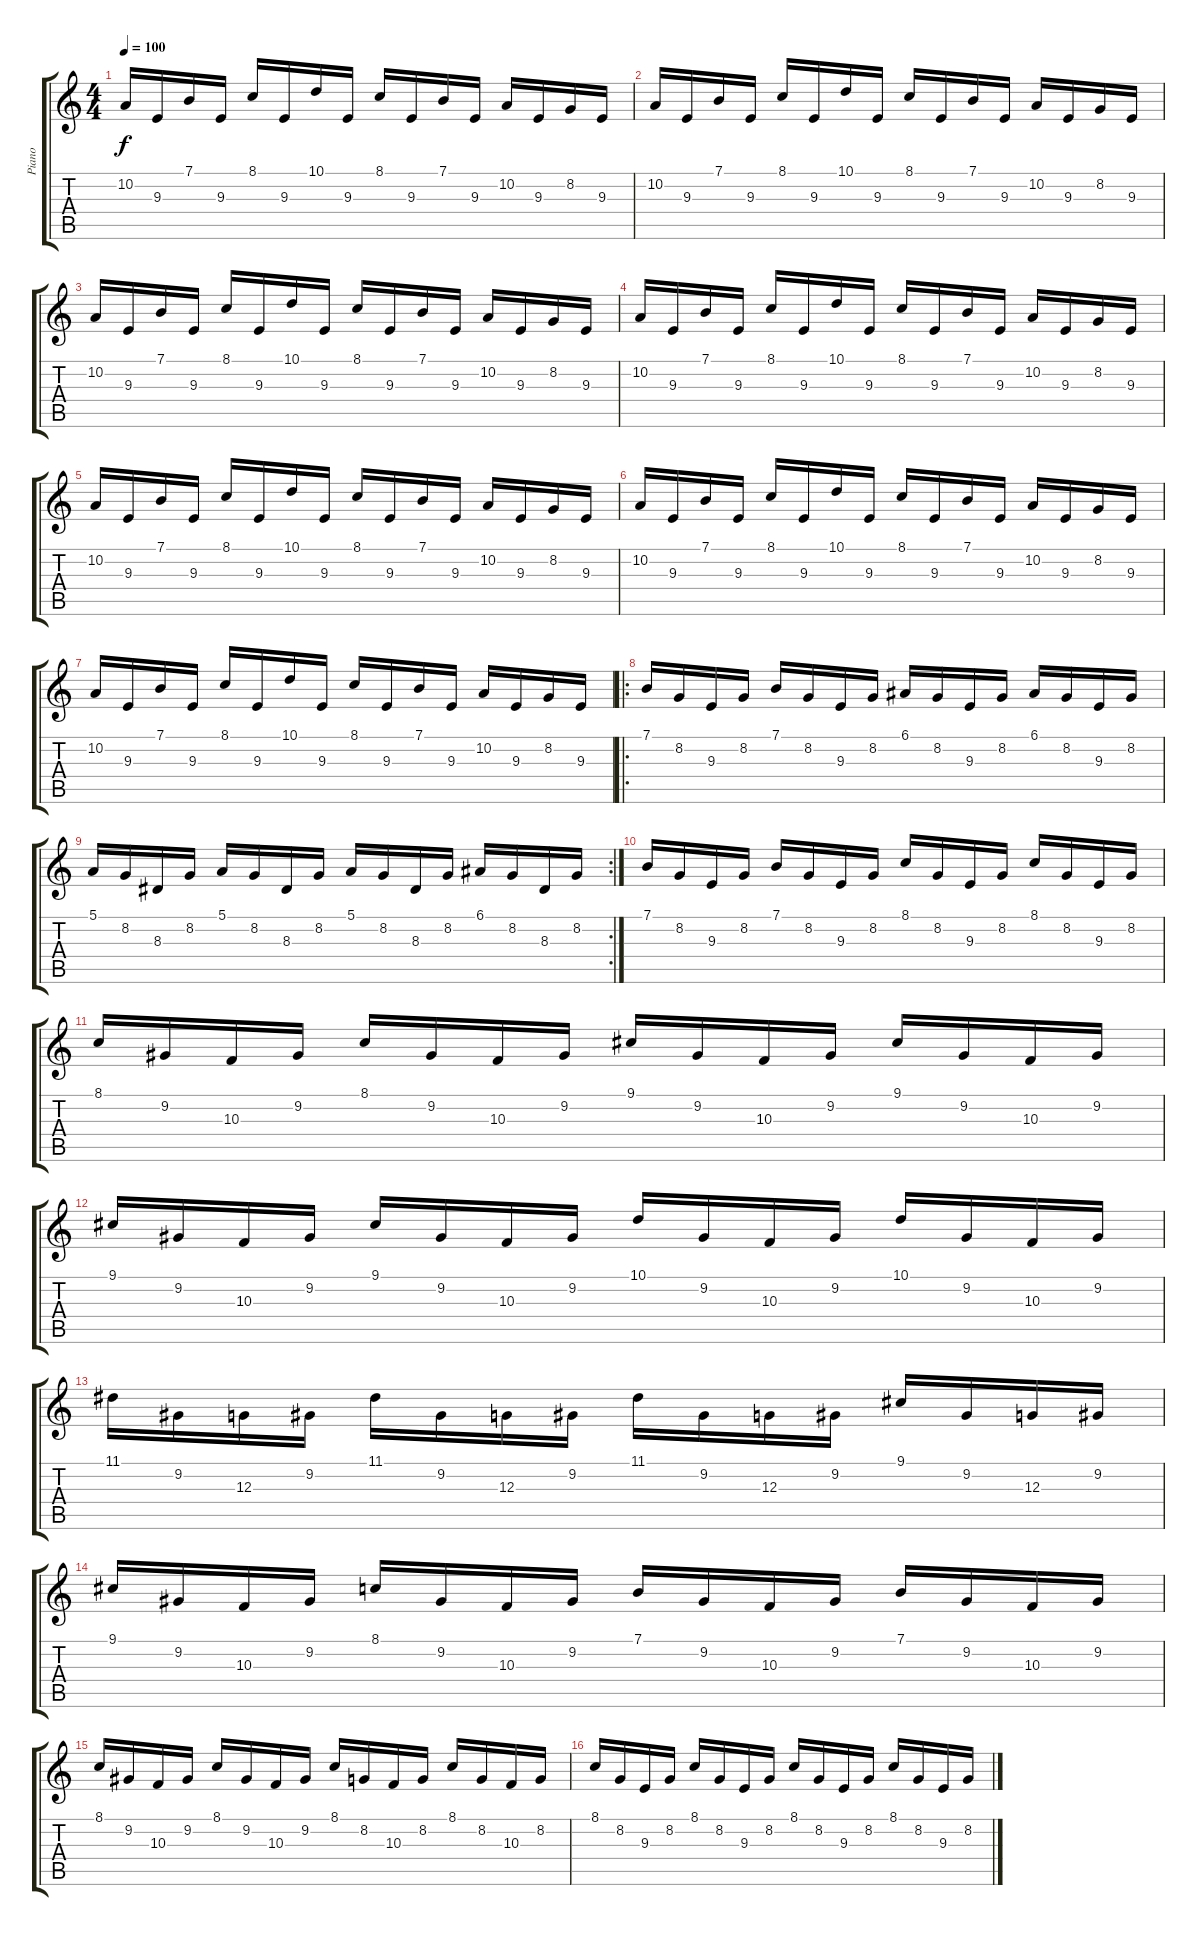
\track ("Piano" "Piano") {instrument acousticgrandpiano}
\staff {score tabs}
\tuning (E4 B3 G3 D3 A2 E2) {hide}
\ts (4 4)
\tempo 100
\clef g2
\ks c
10.2.16{dy f} 9.3.16 7.1.16 9.3.16 8.1.16 9.3.16 10.1.16 9.3.16 8.1.16 9.3.16 7.1.16 9.3.16 10.2.16 9.3.16 8.2.16 9.3.16 |
10.2.16 9.3.16 7.1.16 9.3.16 8.1.16 9.3.16 10.1.16 9.3.16 8.1.16 9.3.16 7.1.16 9.3.16 10.2.16 9.3.16 8.2.16 9.3.16 |
10.2.16 9.3.16 7.1.16 9.3.16 8.1.16 9.3.16 10.1.16 9.3.16 8.1.16 9.3.16 7.1.16 9.3.16 10.2.16 9.3.16 8.2.16 9.3.16 |
10.2.16 9.3.16 7.1.16 9.3.16 8.1.16 9.3.16 10.1.16 9.3.16 8.1.16 9.3.16 7.1.16 9.3.16 10.2.16 9.3.16 8.2.16 9.3.16 |
10.2.16 9.3.16 7.1.16 9.3.16 8.1.16 9.3.16 10.1.16 9.3.16 8.1.16 9.3.16 7.1.16 9.3.16 10.2.16 9.3.16 8.2.16 9.3.16 |
10.2.16 9.3.16 7.1.16 9.3.16 8.1.16 9.3.16 10.1.16 9.3.16 8.1.16 9.3.16 7.1.16 9.3.16 10.2.16 9.3.16 8.2.16 9.3.16 |
10.2.16 9.3.16 7.1.16 9.3.16 8.1.16 9.3.16 10.1.16 9.3.16 8.1.16 9.3.16 7.1.16 9.3.16 10.2.16 9.3.16 8.2.16 9.3.16 |
\ro
7.1.16 8.2.16 9.3.16 8.2.16 7.1.16 8.2.16 9.3.16 8.2.16 6.1.16 8.2.16 9.3.16 8.2.16 6.1.16 8.2.16 9.3.16 8.2.16 |
\rc 2
5.1.16 8.2.16 8.3.16 8.2.16 5.1.16 8.2.16 8.3.16 8.2.16 5.1.16 8.2.16 8.3.16 8.2.16 6.1.16 8.2.16 8.3.16 8.2.16 |
7.1.16 8.2.16 9.3.16 8.2.16 7.1.16 8.2.16 9.3.16 8.2.16 8.1.16 8.2.16 9.3.16 8.2.16 8.1.16 8.2.16 9.3.16 8.2.16 |
8.1.16 9.2.16 10.3.16 9.2.16 8.1.16 9.2.16 10.3.16 9.2.16 9.1.16 9.2.16 10.3.16 9.2.16 9.1.16 9.2.16 10.3.16 9.2.16 |
9.1.16 9.2.16 10.3.16 9.2.16 9.1.16 9.2.16 10.3.16 9.2.16 10.1.16 9.2.16 10.3.16 9.2.16 10.1.16 9.2.16 10.3.16 9.2.16 |
11.1.16 9.2.16 12.3.16 9.2.16 11.1.16 9.2.16 12.3.16 9.2.16 11.1.16 9.2.16 12.3.16 9.2.16 9.1.16 9.2.16 12.3.16 9.2.16 |
9.1.16 9.2.16 10.3.16 9.2.16 8.1.16 9.2.16 10.3.16 9.2.16 7.1.16 9.2.16 10.3.16 9.2.16 7.1.16 9.2.16 10.3.16 9.2.16 |
8.1.16 9.2.16 10.3.16 9.2.16 8.1.16 9.2.16 10.3.16 9.2.16 8.1.16 8.2.16 10.3.16 8.2.16 8.1.16 8.2.16 10.3.16 8.2.16 |
8.1.16 8.2.16 9.3.16 8.2.16 8.1.16 8.2.16 9.3.16 8.2.16 8.1.16 8.2.16 9.3.16 8.2.16 8.1.16 8.2.16 9.3.16 8.2.16
